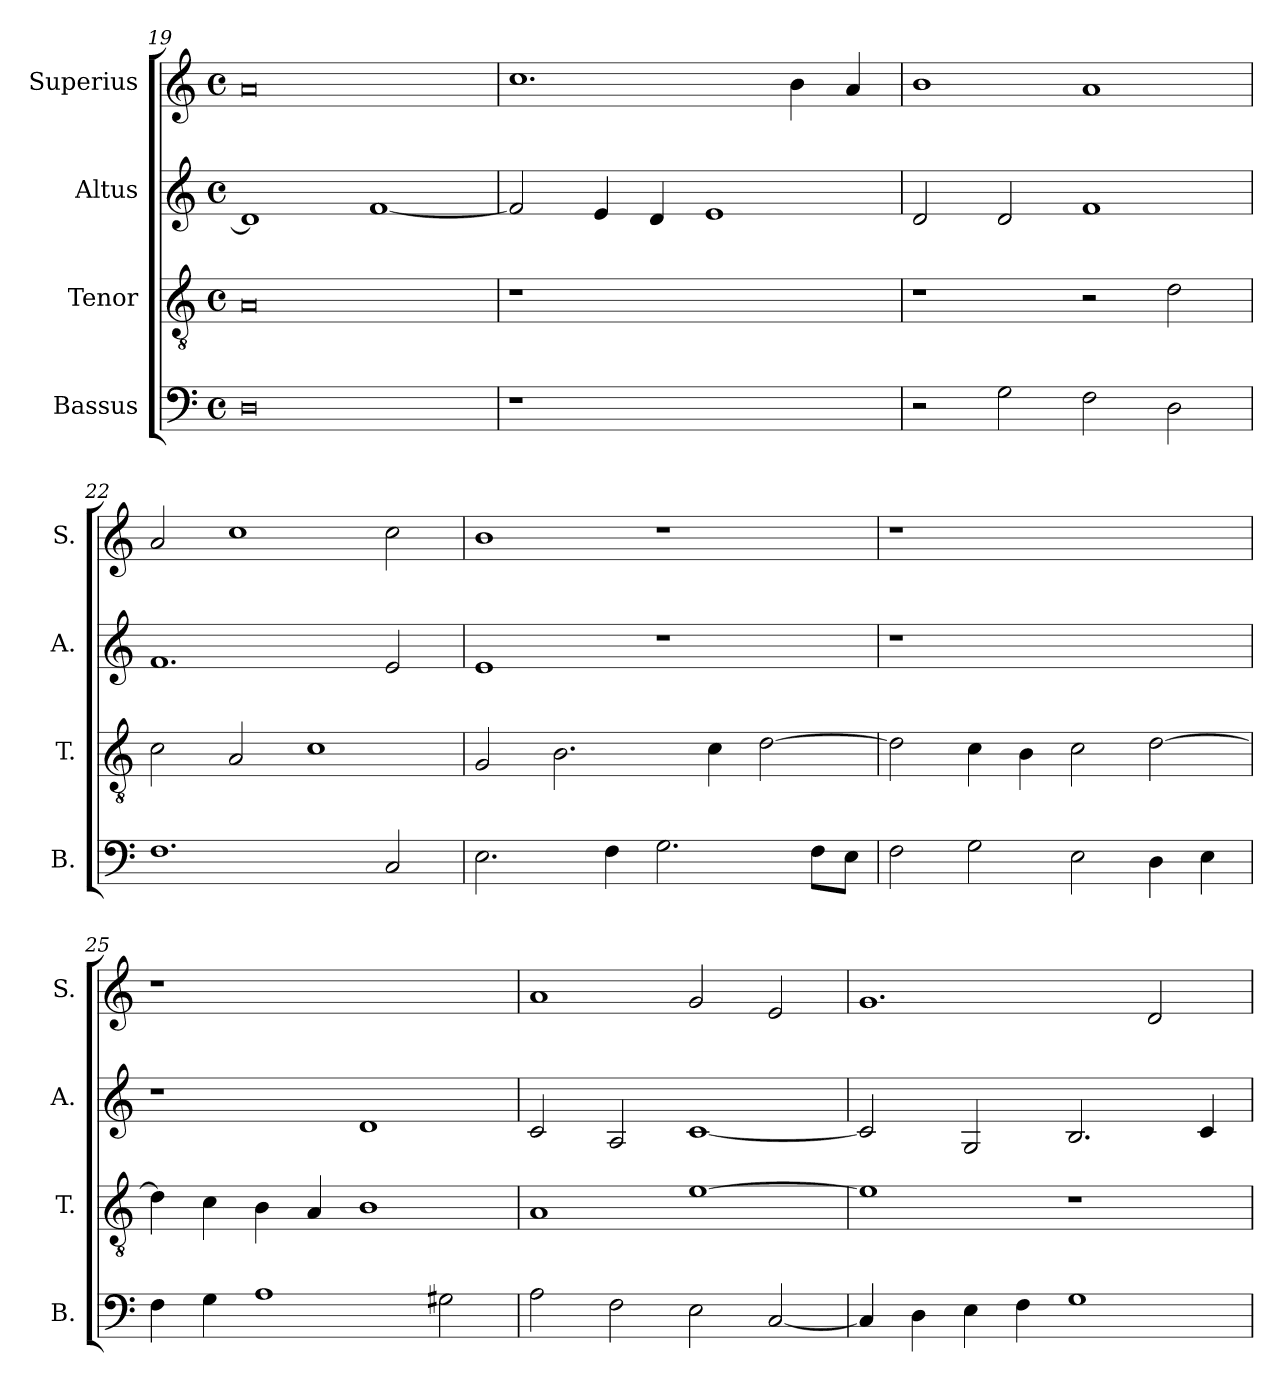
**kern	**kern	**kern	**kern
*part4	*part3	*part2	*part1
*staff4	*staff3	*staff2	*staff1
*I"Bassus	*I"Tenor	*I"Altus	*I"Superius
*I'B.	*I'T.	*I'A.	*I'S.
*clefF4	*clefGv2	*clefG2	*clefG2
*	*ITrd7c12	*	*
*k[]	*k[]	*k[]	*k[]
*C:	*C:	*C:	*C:
*M4/4	*M4/4	*M4/4	*M4/4
*met(c)	*met(c)	*met(c)	*met(c)
=19	=19	=19	=19
0Di	0AAi	1di]	0ai
.	.	[<1fi	.
!!LO:PB:g=z
=20	=20	=20	=20
!LO:N:vis=1	!LO:N:vis=1	!	!
1r	1r	2fi/]	1.cci
.	.	4ei/	.
.	.	4di/	.
1ryy	1ryy	1ei	.
.	.	.	4bi\
.	.	.	4ai/
=21	=21	=21	=21
2r	1r	2di/	1bi
2Gi\	.	2di/	.
2Fi\	2r	1fi	1ai
2Di\	2Di\	.	.
=22	=22	=22	=22
1.Fi	2Ci\	1.fi	2ai/
.	2AAi/	.	1cci
.	1Ci	.	.
2Ci/	.	2ei/	2cci\
=23	=23	=23	=23
2.Ei\	2GGi/	1ei	1bi
.	2.BBi\	.	.
4Fi\	.	.	.
2.Gi\	.	1r	1r
.	4Ci\	.	.
.	[>2Di\	.	.
8Fi\L	.	.	.
8Ei\J	.	.	.
=24	=24	=24	=24
!	!	!LO:N:vis=1	!LO:N:vis=1
2Fi\	2Di\]	1r	1r
2Gi\	4Ci\	.	.
.	4BBi\	.	.
2Ei\	2Ci\	1ryy	1ryy
4Di\	[>2Di\	.	.
4Ei\	.	.	.
!!LO:LB:g=z
=25	=25	=25	=25
!	!	!	!LO:N:vis=1
4Fi\	4Di\]	1r	1r
4Gi\	4Ci\	.	.
1Ai	4BBi\	.	.
.	4AAi/	.	.
.	1BBi	1di	1ryy
2G#Xi\	.	.	.
=26	=26	=26	=26
2Ai\	1AAi	2ci/	1ai
2Fi\	.	2Ai/	.
2Ei\	[>1Ei	[<1ci	2gi/
[<2Ci/	.	.	2ei/
=27	=27	=27	=27
4Ci/]	1Ei]	2ci/]	1.gi
4Di\	.	.	.
4Ei\	.	2Gi/	.
4Fi\	.	.	.
1Gi	1r	2.Bi/	.
.	.	.	2di/
.	.	4ci/	.
=	=	=	=
*-	*-	*-	*-
